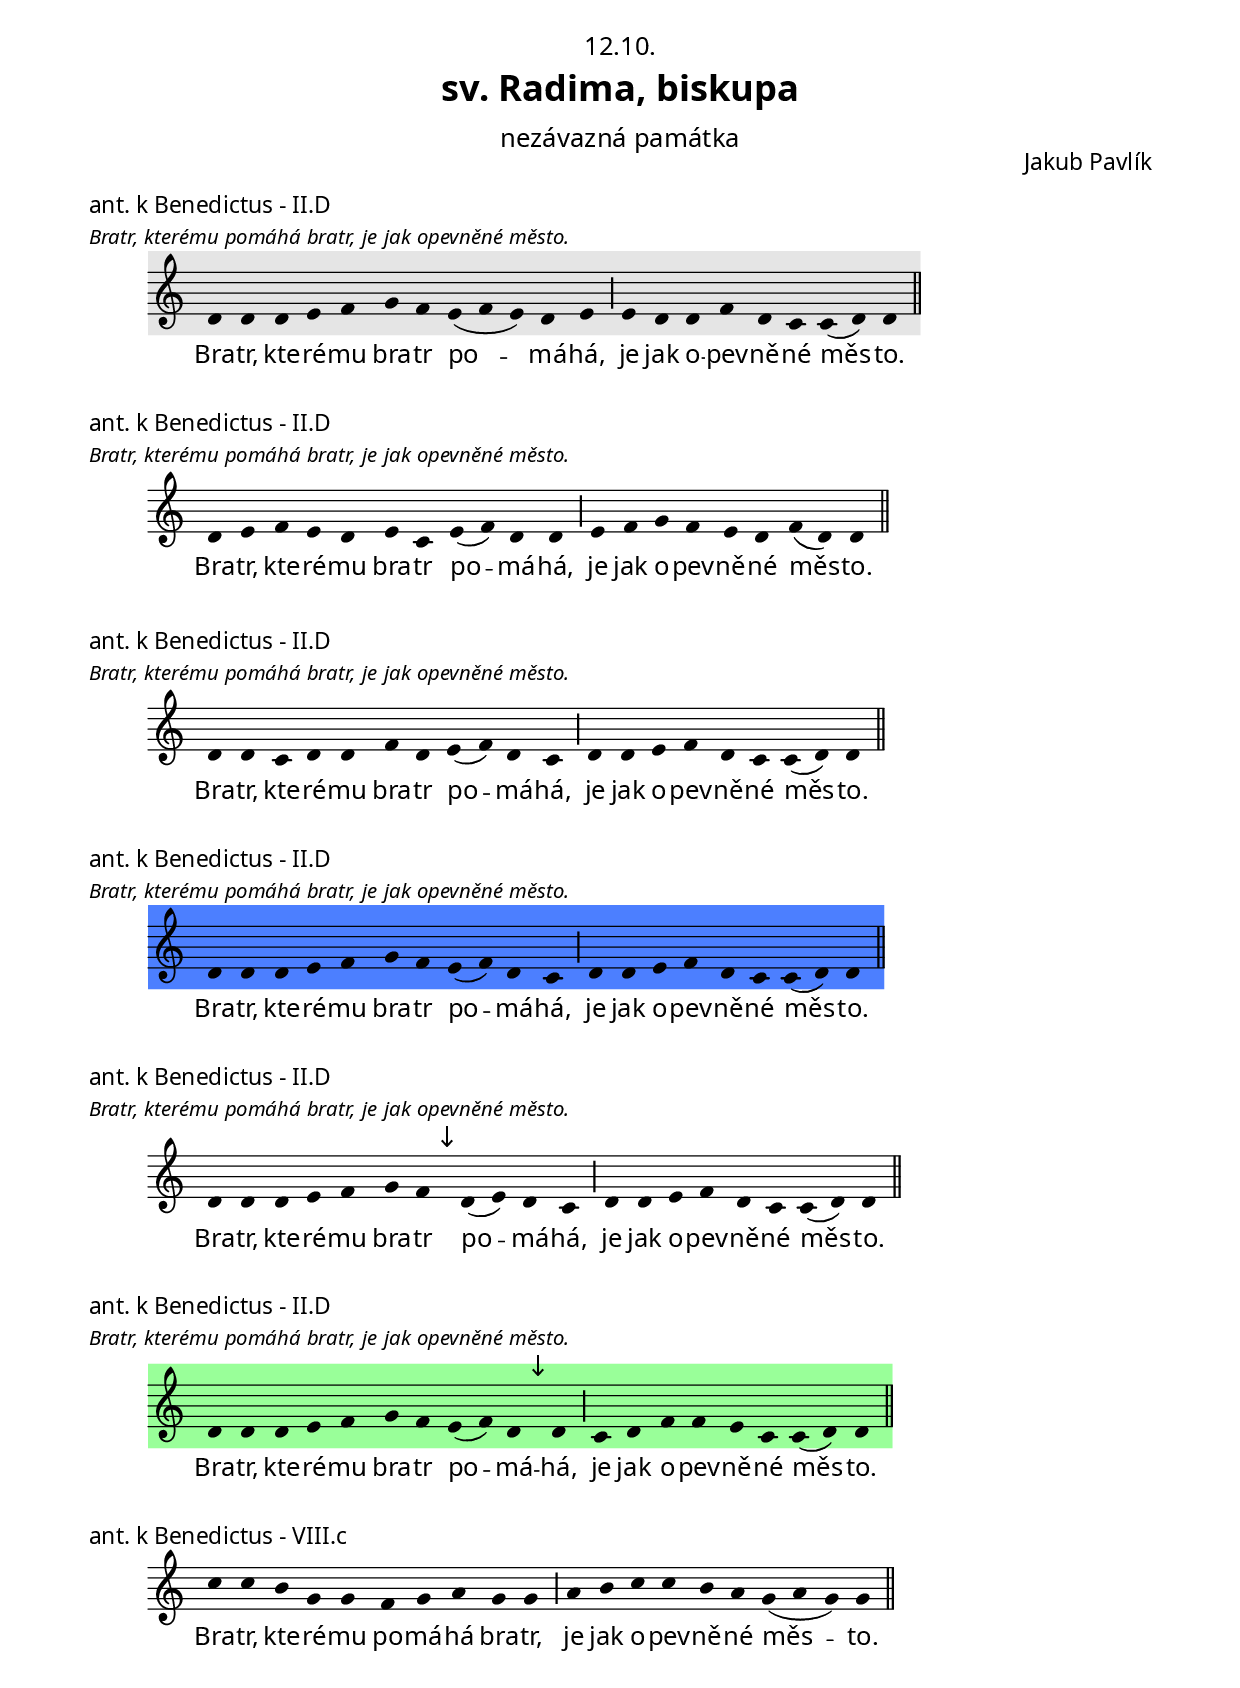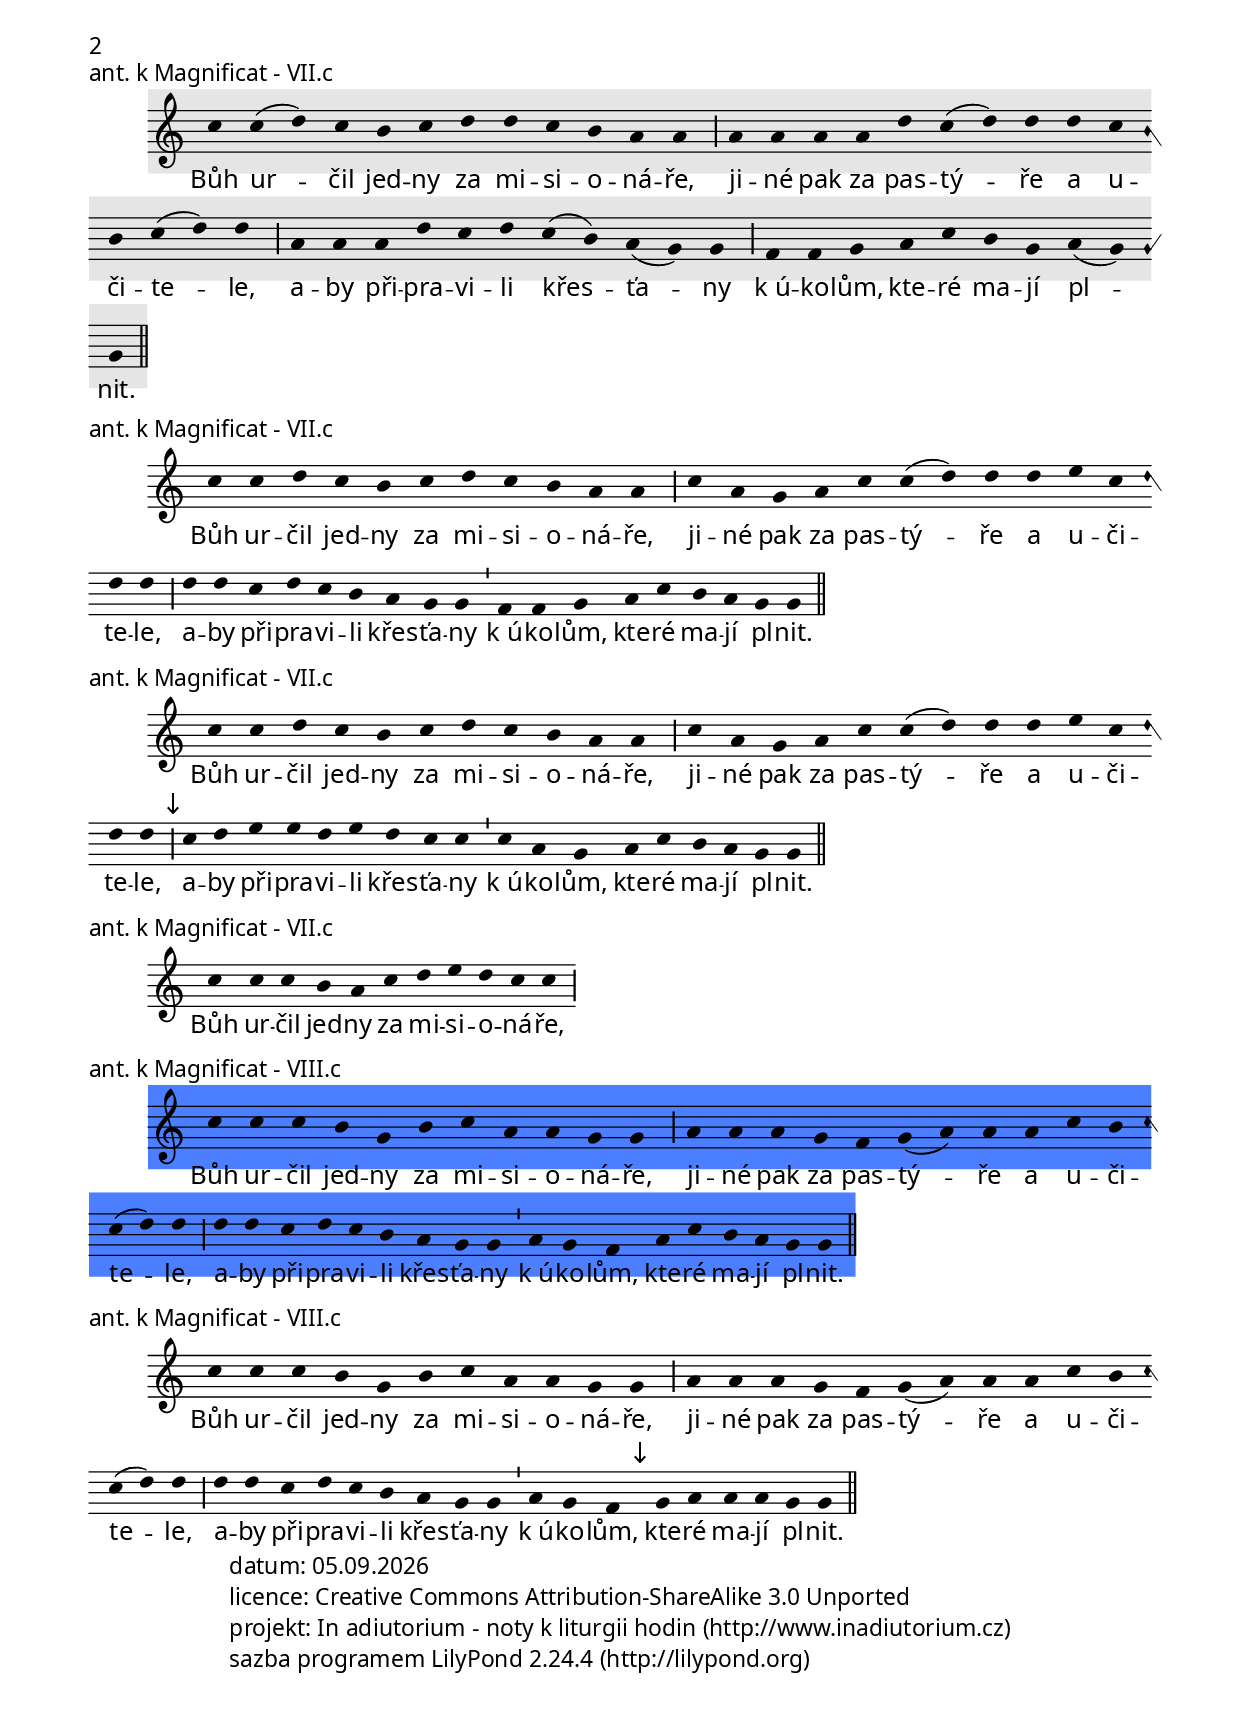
\version "2.17.0"

\include "../spolecne.ly"

\header {
  title = \markup\titleSvatek
            "sv. Radima, biskupa"
            "nezávazná památka"
            12.10.
  composer = "Jakub Pavlík"
}

\score {
  \relative c' {
    \zvyraznovacSedy
    \choralniRezim
    d4 d d e f g f e( f e) d e \barMaior
    e d d f d c c( d) d \barFinalis
  }
  \addlyrics {
    Bra -- tr, kte -- ré -- mu bra -- tr po -- má -- há,
    je jak o -- pev -- ně -- né měs -- to.
  }
  \header {
    textus_approbatus = "Bratr, kterému pomáhá bratr, je jak opevněné město."
    quid = "ant. k Benedictus"
    modus = "II"
    differentia = "D"
    psalmus = ""
    placet = "nic moc"
    id = "aben"
    piece = \markup {\sestavTitulekBezZalmu}
  }
}

\score {
  \relative c' {
    \choralniRezim
    d4 e f e d e c e( f) d d \barMaior
    e f g f e d f( d) d \barFinalis
  }
  \addlyrics {
    Bra -- tr, kte -- ré -- mu bra -- tr po -- má -- há,
    je jak o -- pev -- ně -- né měs -- to.
  }
  \header {
    textus_approbatus = "Bratr, kterému pomáhá bratr, je jak opevněné město."
    quid = "ant. k Benedictus"
    modus = "II"
    differentia = "D"
    psalmus = ""
    id = "aben"
    piece = \markup {\sestavTitulekBezZalmu}
  }
}

\score {
  \relative c' {
    \choralniRezim
    d4 d c d d f d e( f) d c \barMaior
    d d e f d c c( d) d \barFinalis
  }
  \addlyrics {
    Bra -- tr, kte -- ré -- mu bra -- tr po -- má -- há,
    je jak o -- pev -- ně -- né měs -- to.
  }
  \header {
    textus_approbatus = "Bratr, kterému pomáhá bratr, je jak opevněné město."
    quid = "ant. k Benedictus"
    modus = "II"
    differentia = "D"
    psalmus = ""
    id = "aben"
    piece = \markup {\sestavTitulekBezZalmu}
  }
}

\score {
  \relative c' {
    \zvyraznovacModry
    \choralniRezim
    d4 d d e f g f e( f) d c \barMaior
    d d e f d c c( d) d \barFinalis
  }
  \addlyrics {
    Bra -- tr, kte -- ré -- mu bra -- tr po -- má -- há,
    je jak o -- pev -- ně -- né měs -- to.
  }
  \header {
    textus_approbatus = "Bratr, kterému pomáhá bratr, je jak opevněné město."
    quid = "ant. k Benedictus"
    modus = "II"
    differentia = "D"
    psalmus = ""
    id = "aben"
    piece = \markup {\sestavTitulekBezZalmu}
  }
}

\score {
  \relative c' {
    \choralniRezim
    d4 d d e f g f \mark\sipka d( e) d c \barMaior
    d d e f d c c( d) d \barFinalis
  }
  \addlyrics {
    Bra -- tr, kte -- ré -- mu bra -- tr po -- má -- há,
    je jak o -- pev -- ně -- né měs -- to.
  }
  \header {
    textus_approbatus = "Bratr, kterému pomáhá bratr, je jak opevněné město."
    quid = "ant. k Benedictus"
    modus = "II"
    differentia = "D"
    psalmus = ""
    id = "aben"
    piece = \markup {\sestavTitulekBezZalmu}
  }
}

\score {
  \relative c' {
    \zvyraznovacZelenyII
    \choralniRezim
    d4 d d e f g f e( f) d \mark\sipka d \barMaior
    c d f f e c c( d) d \barFinalis
  }
  \addlyrics {
    Bra -- tr, kte -- ré -- mu bra -- tr po -- má -- há,
    je jak o -- pev -- ně -- né měs -- to.
  }
  \header {
    textus_approbatus = "Bratr, kterému pomáhá bratr, je jak opevněné město."
    quid = "ant. k Benedictus"
    modus = "II"
    differentia = "D"
    psalmus = ""
    id = "aben"
    piece = \markup {\sestavTitulekBezZalmu}
  }
}

\score {
  \relative c'' {
    \choralniRezim
    c4 c b g g f g a g g \barMaior
    a b c c b a g( a g) g \barFinalis
  }
  \addlyrics {
    Bra -- tr, kte -- ré -- mu  po -- má -- há bra -- tr,
    je jak o -- pev -- ně -- né měs -- to.
  }
  \header {
    quid = "ant. k Benedictus"
    modus = "VIII"
    differentia = "c"
    psalmus = ""
    id = "aben"
    piece = \markup {\sestavTitulekBezZalmu}
  }
}

\pageBreak

\score {
  \relative c'' {
    \zvyraznovacSedy
    \choralniRezim
    c4 c( d) c b c d d c b a a \barMaior
    a a a a d c( d) d d c b c( d) d \barMaior
    a a a d c d c( b) a( g) g \barMaior
    f f g a c b g a( g) g \barFinalis
  }
  \addlyrics {
    Bůh ur -- čil jed -- ny za mi -- si -- o -- ná -- ře,
    ji -- né pak za pas -- tý -- ře a u -- či -- te -- le,
    a -- by při -- pra -- vi -- li křes -- ťa -- ny
    k_ú -- ko -- lům,
    kte -- ré ma -- jí pl -- nit.
  }
  \header {
    quid = "ant. k Magnificat"
    modus = "VII"
    differentia = "c"
    psalmus = ""
    placet = "hrůza"
    id = "amag"
    piece = \markup {\sestavTitulekBezZalmu}
  }
}

\score {
  \relative c'' {
    \choralniRezim
    c4 c d c b c d c b a a \barMaior
    c a g a c c( d) d d e c d d \barMaior
    d d c d c b a g g \barMin
    f f g a c b a g g \barFinalis
  }
  \addlyrics {
    Bůh ur -- čil jed -- ny za mi -- si -- o -- ná -- ře,
    ji -- né pak za pas -- tý -- ře a u -- či -- te -- le,
    a -- by při -- pra -- vi -- li křes -- ťa -- ny
    k_ú -- ko -- lům, kte -- ré ma -- jí pl -- nit.
  }
  \header {
    quid = "ant. k Magnificat"
    modus = "VII"
    differentia = "c"
    psalmus = ""
    id = "amag"
    piece = \markup {\sestavTitulekBezZalmu}
  }
}

\score {
  \relative c'' {
    \choralniRezim
    c4 c d c b c d c b a a \barMaior
    c a g a c c( d) d d e c d d \barMaior
    \mark\sipka c d e e d e d c c \barMin
    c a g a c b a g g \barFinalis
  }
  \addlyrics {
    Bůh ur -- čil jed -- ny za mi -- si -- o -- ná -- ře,
    ji -- né pak za pas -- tý -- ře a u -- či -- te -- le,
    a -- by při -- pra -- vi -- li křes -- ťa -- ny
    k_ú -- ko -- lům, kte -- ré ma -- jí pl -- nit.
  }
  \header {
    quid = "ant. k Magnificat"
    modus = "VII"
    differentia = "c"
    psalmus = ""
    id = "amag"
    piece = \markup {\sestavTitulekBezZalmu}
  }
}

\score {
  \relative c'' {
    \choralniRezim
    c4 c c b a c d e d c c \barMaior
  }
  \addlyrics {
    Bůh ur -- čil jed -- ny za mi -- si -- o -- ná -- ře,
    ji -- né pak za pas -- tý -- ře a u -- či -- te -- le,
    a -- by při -- pra -- vi -- li křes -- ťa -- ny
    k_ú -- ko -- lům, kte -- ré ma -- jí pl -- nit.
  }
  \header {
    quid = "ant. k Magnificat"
    modus = "VII"
    differentia = "c"
    psalmus = ""
    id = "amag"
    piece = \markup {\sestavTitulekBezZalmu}
  }
}

\score {
  \relative c'' {
    \zvyraznovacModry
    \choralniRezim
    c4 c c b g b c a a g g \barMaior
    a a a g f g( a) a a c b c( d) d \barMaior
    d d c d c b a g g \barMin
    a g f a c b a g g \barFinalis
  }
  \addlyrics {
    Bůh ur -- čil jed -- ny za mi -- si -- o -- ná -- ře,
    ji -- né pak za pas -- tý -- ře a u -- či -- te -- le,
    a -- by při -- pra -- vi -- li křes -- ťa -- ny
    k_ú -- ko -- lům, kte -- ré ma -- jí pl -- nit.
  }
  \header {
    quid = "ant. k Magnificat"
    modus = "VIII"
    differentia = "c"
    psalmus = ""
    id = "amag"
    piece = \markup {\sestavTitulekBezZalmu}
  }
}

\score {
  \relative c'' {
    \choralniRezim
    c4 c c b g b c a a g g \barMaior
    a a a g f g( a) a a c b c( d) d \barMaior
    d d c d c b a g g \barMin
    a g f \mark\sipka g a a a g g \barFinalis
  }
  \addlyrics {
    Bůh ur -- čil jed -- ny za mi -- si -- o -- ná -- ře,
    ji -- né pak za pas -- tý -- ře a u -- či -- te -- le,
    a -- by při -- pra -- vi -- li křes -- ťa -- ny
    k_ú -- ko -- lům, kte -- ré ma -- jí pl -- nit.
  }
  \header {
    quid = "ant. k Magnificat"
    modus = "VIII"
    differentia = "c"
    psalmus = ""
    id = "amag"
    piece = \markup {\sestavTitulekBezZalmu}
  }
}